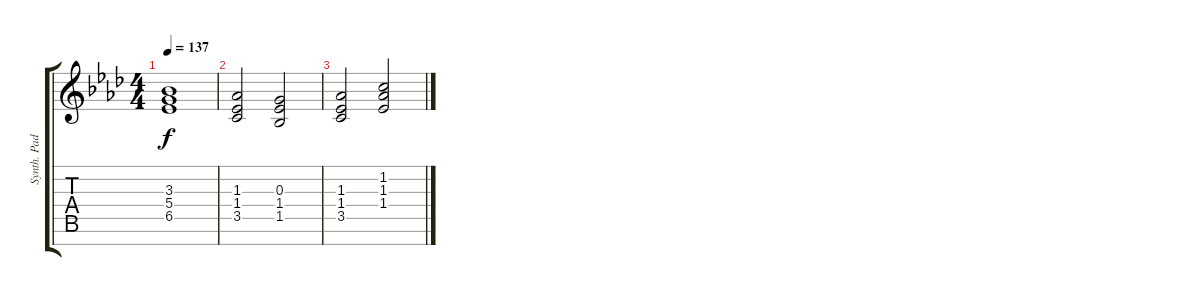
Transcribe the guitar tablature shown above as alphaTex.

\track ("Synth. Pad" "Synth. Pad") {instrument pad2warm}
\staff {score tabs}
\tuning (E5 B4 G4 D4 A3 E3 B2) {hide}
\ts (4 4)
\tempo 137
\clef g2
\ks ab
(3.3 5.4 6.5).1{dy f} |
(1.3 1.4 3.5).2 (0.3 1.4 1.5).2 |
(1.3 1.4 3.5).2 (1.2 1.3 1.4).2
